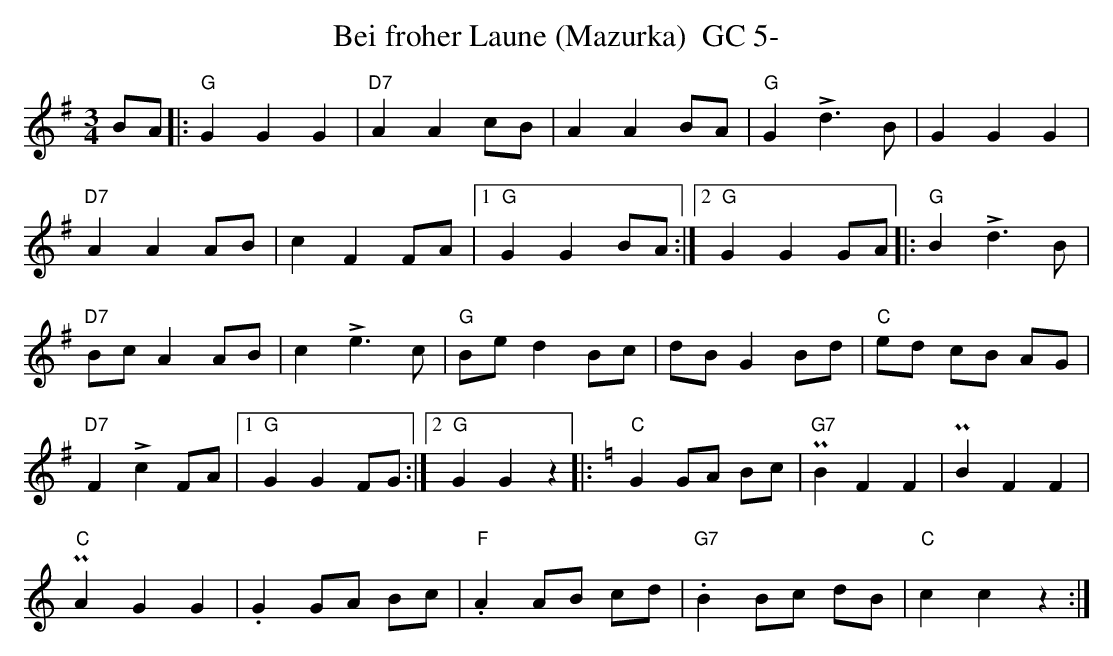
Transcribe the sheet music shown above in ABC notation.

X:1
T:Bei froher Laune (Mazurka)  GC 5-
M:3/4
L:1/8
K:G %%MIDI gchordon
BA |: "G"G2G2G2 | "D7"A2A2cB | A2A2 BA | "G"G2!>!d3B | G2G2G2 |
"D7"A2A2AB | c2F2FA |1 "G"G2G2BA :|2 "G"G2G2GA |: "G"B2!>!d3B |
"D7"BcA2AB | c2!>!e3c | "G"Bed2Bc | dBG2Bd | "C"ed cB AG |
"D7"F2!>!c2FA |1 "G"G2G2FG :|2 "G"G2G2z2 |: [K:C] "C"G2GA Bc | "G7"PB2F2F2 | PB2F2F2 |
"C"PA2G2G2 | .G2GA Bc | "F".A2AB cd | "G7".B2Bc dB | "C"c2c2z2 :|
